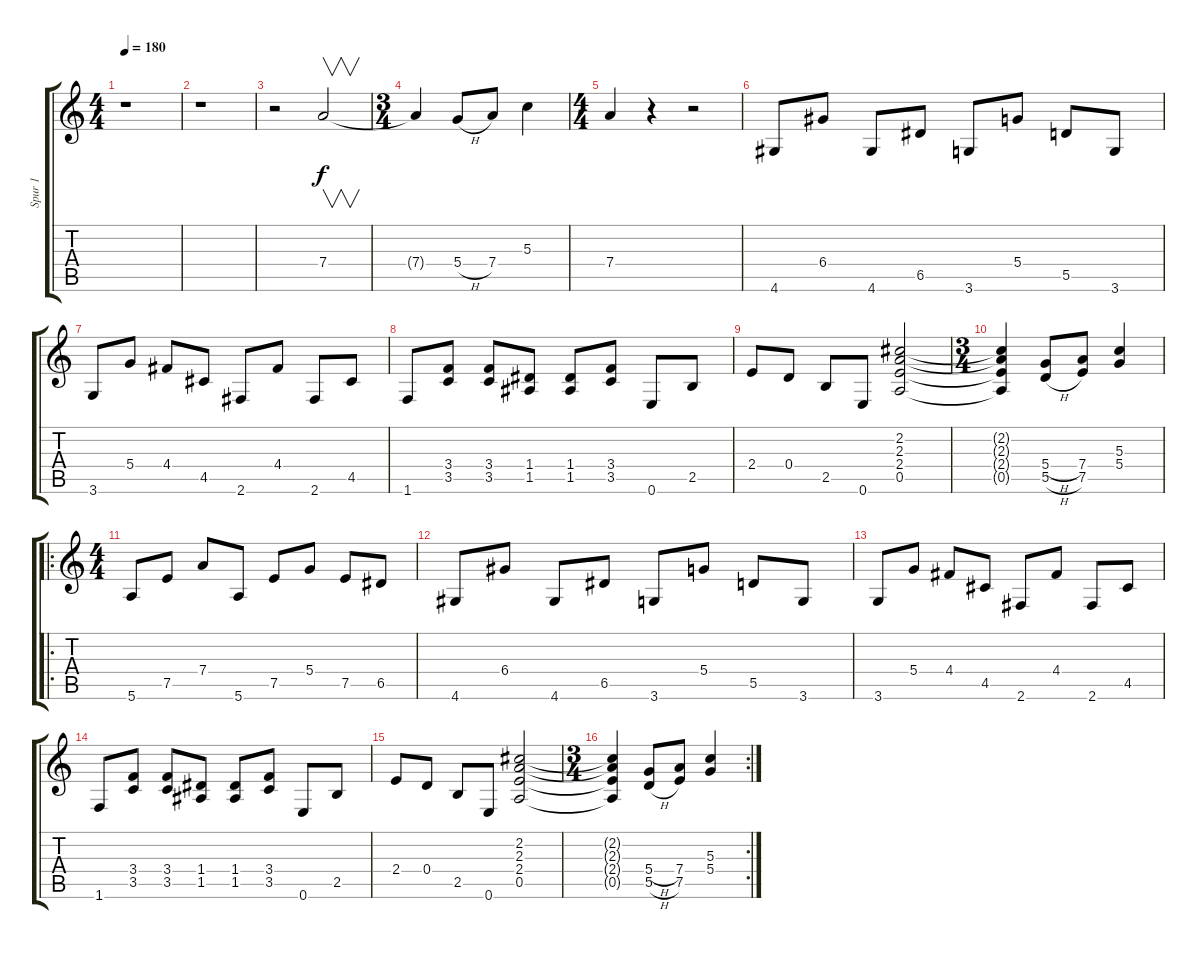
\track ("Spur 1" "Spur 1") {instrument distortionguitar}
\staff {score tabs}
\tuning (E4 B3 G3 D3 A2 E2) {hide}
\ts (4 4)
\tempo 180
\clef g2
\ks c
r.1{dy mp} |
r.1 |
r.2 7.4.2{v dy f} |
\ts (3 4)
7.4{t}.4 5.4{h}.8 7.4.8 5.3.4 |
\ts (4 4)
7.4.4 r.4 r.2 |
4.6.8 6.4.8 4.6.8 6.5.8 3.6.8 5.4.8 5.5.8 3.6.8 |
3.6.8 5.4.8 4.4.8 4.5.8 2.6.8 4.4.8 2.6.8 4.5.8 |
1.6.8 (3.4 3.5).8 (3.4 3.5).8 (1.4 1.5).8 (1.4 1.5).8 (3.4 3.5).8 0.6.8 2.5.8 |
2.4.8 0.4.8 2.5.8 0.6.8 (2.2 2.3 2.4 0.5).2 |
\ts (3 4)
(2.2{t} 2.3{t} 2.4{t} 0.5{t}).4 (5.4{h} 5.5{h}).8 (7.4 7.5).8 (5.3 5.4).4 |
\ro
\ts (4 4)
5.6.8 7.5.8 7.4.8 5.6.8 7.5.8 5.4.8 7.5.8 6.5.8 |
4.6.8 6.4.8 4.6.8 6.5.8 3.6.8 5.4.8 5.5.8 3.6.8 |
3.6.8 5.4.8 4.4.8 4.5.8 2.6.8 4.4.8 2.6.8 4.5.8 |
1.6.8 (3.4 3.5).8 (3.4 3.5).8 (1.4 1.5).8 (1.4 1.5).8 (3.4 3.5).8 0.6.8 2.5.8 |
2.4.8 0.4.8 2.5.8 0.6.8 (2.2 2.3 2.4 0.5).2 |
\rc 2
\ts (3 4)
(2.2{t} 2.3{t} 2.4{t} 0.5{t}).4 (5.4{h} 5.5{h}).8 (7.4 7.5).8 (5.3 5.4).4
